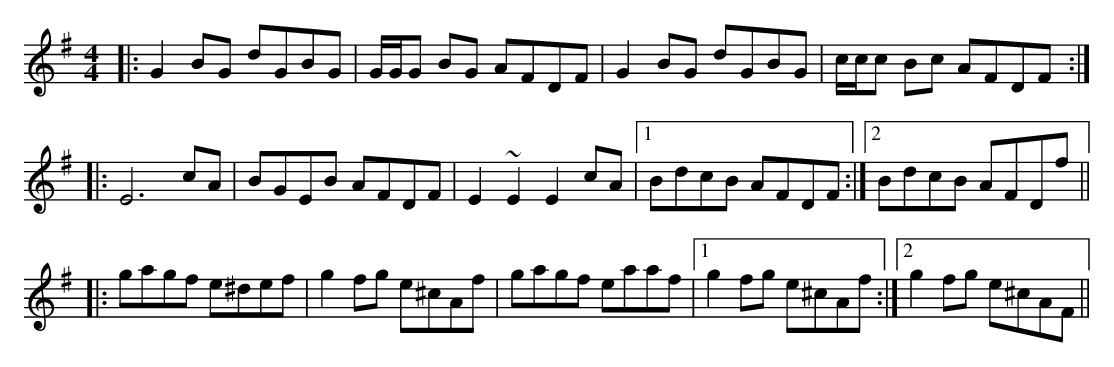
X:1
M:4/4
K:G
|:G2BG dGBG|G/G/G BG AFDF|G2BG dGBG|c/c/c Bc AFDF:|
|:E6 cA|BGEB AFDF|E2~E2 E2cA|1 BdcB AFDF:|2 BdcB AFDf||
|:gagf e^def|g2fg e^cAf|gagf eaaf|1 g2fg e^cAf:|2 g2 fg e^cAF||
